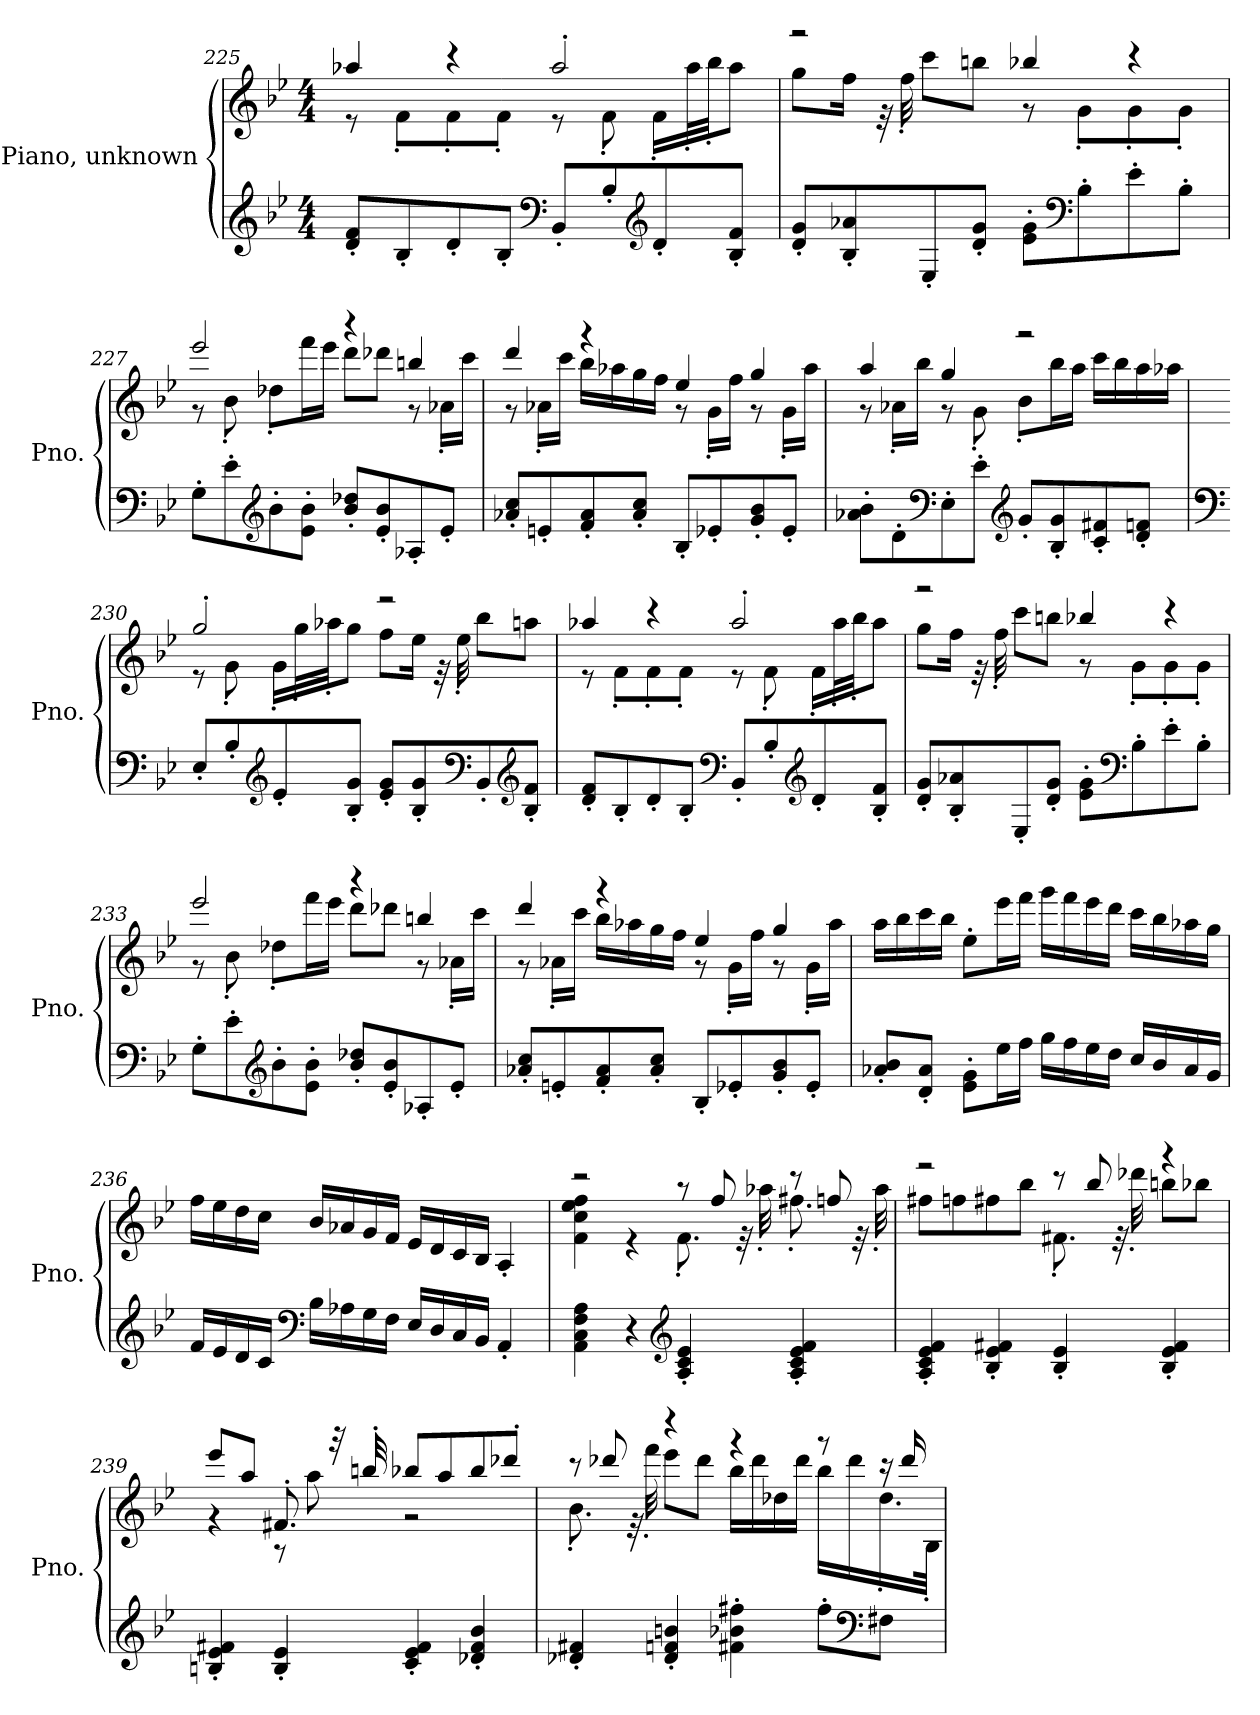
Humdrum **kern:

**kern	**kern
*part1	*part1
*staff2	*staff1
*I"Piano, unknown	*
*I'Pno.	*
*clefG2	*clefG2
*k[b-e-]	*k[b-e-]
*M4/4	*M4/4
=225	=225
*	*^
8d/' 8f/'L	4aa-X/	8r
8B-'/	.	8f'\L
8d'/	4r	8f'\
8B-'/J	.	8f'\J
*clefF4	*	*
8BB-'/L	2aa-'/	8r
8B-'/	.	8f'\
*clefG2	*	*
8d'/	.	16f'\LL
.	.	32aa-'\L
.	.	32bb-'\JJ
8B-/' 8f/'J	.	8aa-\J
!!LO:LB:g=z	!!
=226	=226	=226
8d/' 8g/'L	2r	8gg\L
8B-/' 8a-X/'	.	16ff\Jk
.	.	32r
.	.	32ff'\
8E-'/	.	8ccc\L
8d/' 8g/'J	.	8bbn\J
8e-\' 8g\'L	4bb-X/	8r
*clefF4	*	*
8B-'\	.	8g'\L
8e-'\	4r	8g'\
8B-'\J	.	8g'\J
=227	=227	=227
8G'\L	2eee-/	8r
8e-'\	.	8b-'\
*clefG2	*	*
8b-'\	.	8dd-X'\L
8e-\' 8b-\'J	.	16fff\L
.	.	16eee-\JJ
8b-/' 8dd-X/'L	4r	8ddd\L
8e-/' 8b-/'	.	8ddd-X\J
8A-X'/	4bbn/	8r
8e-'/J	.	16a-X'\LL
.	.	16ccc\JJ
=228	=228	=228
8a-X/' 8cc/'L	4ddd/	8r
8en'/	.	16a-X'\LL
.	.	16ccc\JJ
8f/' 8a-/'	4r	16bb-\LL
.	.	16aa-X\
8a-/' 8cc/'J	.	16gg\
.	.	16ff\JJ
8B-'/L	4ee-/	8r
8e-X'/	.	16g'\LL
.	.	16ff\JJ
8g/' 8b-/'	4gg/	8r
8e-'/J	.	16g'\LL
.	.	16aa-\JJ
!!LO:LB:g=z	!!
=229	=229	=229
8a-X\' 8b-\'L	4aa/	8r
8d'\	.	16a-X'\LL
.	.	16bb-\JJ
*clefF4	*	*
8E-'\	4gg/	8r
8e-'\J	.	8g'\
*clefG2	*	*
8g'/L	2r	8b-'\L
8B-/' 8g/'	.	16bb-\L
.	.	16aa\JJ
8c/' 8f#X/'	.	16ccc\LL
.	.	16bb-\
8d/' 8fn/'J	.	16aa\
.	.	16aa-X\JJ
=230	=230	=230
*clefF4	*	*
8E-'/L	2gg'/	8r
8B-'/	.	8g'\
*clefG2	*	*
8e-'/	.	16g'\LL
.	.	32gg'\L
.	.	32aa-X'\JJ
8B-/' 8g/'J	.	8gg\J
8e-/' 8g/'L	2r	8ff\L
8B-/' 8g/'	.	16ee-\Jk
.	.	32r
.	.	32ee-'\
*clefF4	*	*
8BB-'/	.	8bb-\L
*clefG2	*	*
8B-/' 8f/'J	.	8aan\J
!!LO:LB:g=z	!!
=231	=231	=231
8d/' 8f/'L	4aa-X/	8r
8B-'/	.	8f'\L
8d'/	4r	8f'\
8B-'/J	.	8f'\J
*clefF4	*	*
8BB-'/L	2aa-'/	8r
8B-'/	.	8f'\
*clefG2	*	*
8d'/	.	16f'\LL
.	.	32aa-'\L
.	.	32bb-'\JJ
8B-/' 8f/'J	.	8aa-\J
=232	=232	=232
8d/' 8g/'L	2r	8gg\L
8B-/' 8a-X/'	.	16ff\Jk
.	.	32r
.	.	32ff'\
8E-'/	.	8ccc\L
8d/' 8g/'J	.	8bbn\J
8e-\' 8g\'L	4bb-X/	8r
*clefF4	*	*
8B-'\	.	8g'\L
8e-'\	4r	8g'\
8B-'\J	.	8g'\J
=233	=233	=233
8G'\L	2eee-/	8r
8e-'\	.	8b-'\
*clefG2	*	*
8b-'\	.	8dd-X'\L
8e-\' 8b-\'J	.	16fff\L
.	.	16eee-\JJ
8b-/' 8dd-X/'L	4r	8ddd\L
8e-/' 8b-/'	.	8ddd-X\J
8A-X'/	4bbn/	8r
8e-'/J	.	16a-X'\LL
.	.	16ccc\JJ
!!LO:LB:g=z	!!
=234	=234	=234
8a-X/' 8cc/'L	4ddd/	8r
8en'/	.	16a-X'\LL
.	.	16ccc\JJ
8f/' 8a-/'	4r	16bb-\LL
.	.	16aa-X\
8a-/' 8cc/'J	.	16gg\
.	.	16ff\JJ
8B-'/L	4ee-/	8r
8e-X'/	.	16g'\LL
.	.	16ff\JJ
8g/' 8b-/'	4gg/	8r
8e-'/J	.	16g'\LL
.	.	16aa-\JJ
*	*v	*v
=235	=235
8a-X/' 8b-/'L	16aa\LL
.	16bb-\
8d/' 8a-/'J	16ccc\
.	16bb-\JJ
8e-\' 8g\'L	8ee-'\L
16ee-\L	16eee-\L
16ff\JJ	16fff\JJ
16gg\LL	16ggg\LL
16ff\	16fff\
16ee-\	16eee-\
16dd\JJ	16ddd\JJ
16cc/LL	16ccc\LL
16b-/	16bb-\
16a-/	16aa-X\
16g/JJ	16gg\JJ
!!LO:LB:g=z
=236	=236
16f/LL	16ff\LL
16e-/	16ee-\
16d/	16dd\
16c/JJ	16cc\JJ
*clefF4	*
16B-\LL	16b-/LL
16A-X\	16a-X/
16G\	16g/
16F\JJ	16f/JJ
16E-/LL	16e-/LL
16D/	16d/
16C/	16c/
16BB-/JJ	16B-/JJ
4AA'/	4A'/
=237	=237
*	*^
4AA\ 4C\ 4F\ 4A\	2r	4f\ 4cc\ 4ee-\ 4ff\
4r	.	4r
*clefG2	*	*
4A/' 4c/' 4e-/'	8r	8.f'\
.	8ff/	.
.	.	32r
.	.	32aa-X'\
4A/' 4c/' 4e-/' 4f/'	8r	8.ff#X'\
.	8ffn/	.
.	.	32r
.	.	32aa-'\
!!LO:PB:g=z	!!
=238	=238	=238
4A/' 4c/' 4e-/' 4f/'	2r	8ff#X\L
.	.	8ffn\
4B-/' 4e-/' 4f#X/'	.	8ff#X\
.	.	8bb-\J
4B-/' 4e-/'	8r	8.f#X'\
.	8bb-/	.
.	.	32r
.	.	32ddd-X'\
4B-/' 4e-/' 4f#/'	4r	8bbn\L
.	.	8bb-X\J
=239	=239	=239
4Bn/' 4e-/' 4f#X/'	8eee-/L	4r
.	8aa/J	.
4B/' 4e-/'	8.f#X'/	8r
.	.	8aa\
.	32r	.
.	32bbn'/	.
4c/' 4e-/' 4f#/'	8bb-X/L	2r
.	8aa/	.
4d-X/' 4f#/' 4b-/'	8bb-/	.
.	8ddd-X'/J	.
!!LO:LB:g=z	!!
=240	=240	=240
4d-X/' 4f#X/'	8r	8.b-'\
.	8ddd-X/	.
.	.	32r
.	.	32fff'\
4d-/' 4fn/' 4bn/'	4r	8eee-\L
.	.	8ddd-\J
4f#X\' 4b-X\' 4ff#X\'	4r	16bb-\LL
.	.	16ddd-\
.	.	16dd-X\
.	.	16ddd-\JJ
8ff#'\L	8r	16bb-\LL
.	.	16ddd-\
*clefF4	*	*
8F#X\J	16r	16.dd-'\
.	16ddd-/	.
.	.	32B-'\JJk
*	*v	*v
=	=
*-	*-
